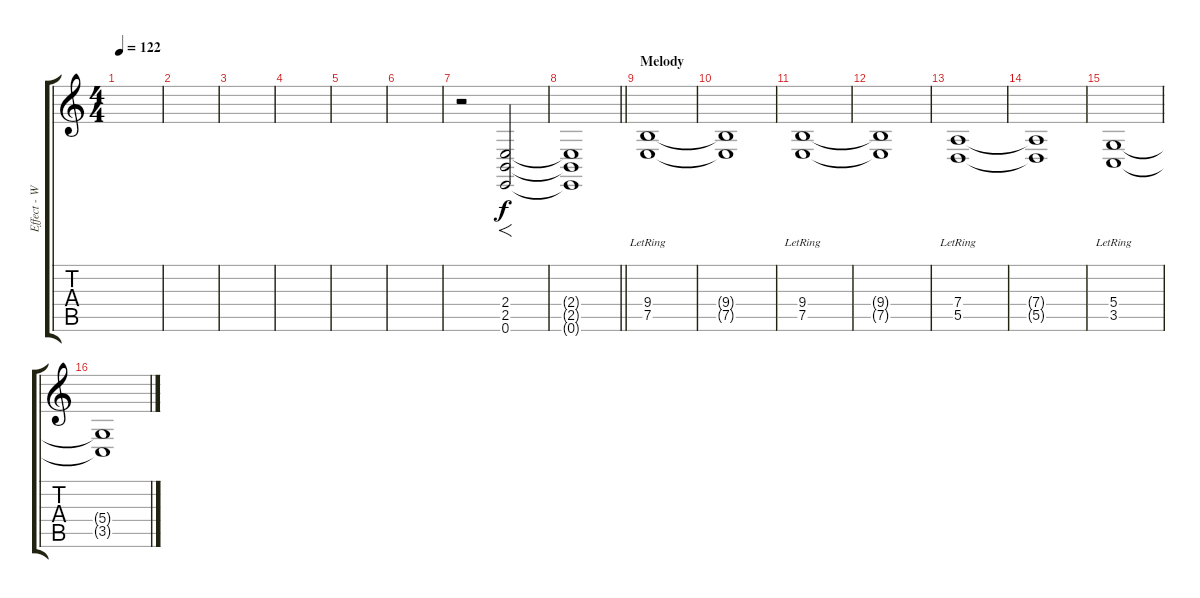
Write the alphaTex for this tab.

\track ("Effect - Waves" "Effect - W") {instrument seashore}
\staff {score tabs}
\tuning (E4 B3 G3 D3 A2 E2) {hide}
\ts (4 4)
\tempo 122
\clef g2
\ks c
|
|
|
|
|
|
r.2 (2.4 2.5 0.6).2{f} |
\barLineRight lightlight
(2.4{t} 2.5{t} 0.6{t}).1 |
\section ("" "Melody")
(9.4{lr} 7.5{lr}).1 |
(9.4{t} 7.5{t}).1 |
(9.4{lr} 7.5{lr}).1 |
(9.4{t} 7.5{t}).1 |
(7.4{lr} 5.5{lr}).1 |
(7.4{t} 5.5{t}).1 |
(5.4{lr} 3.5{lr}).1 |
(5.4{t} 3.5{t}).1
